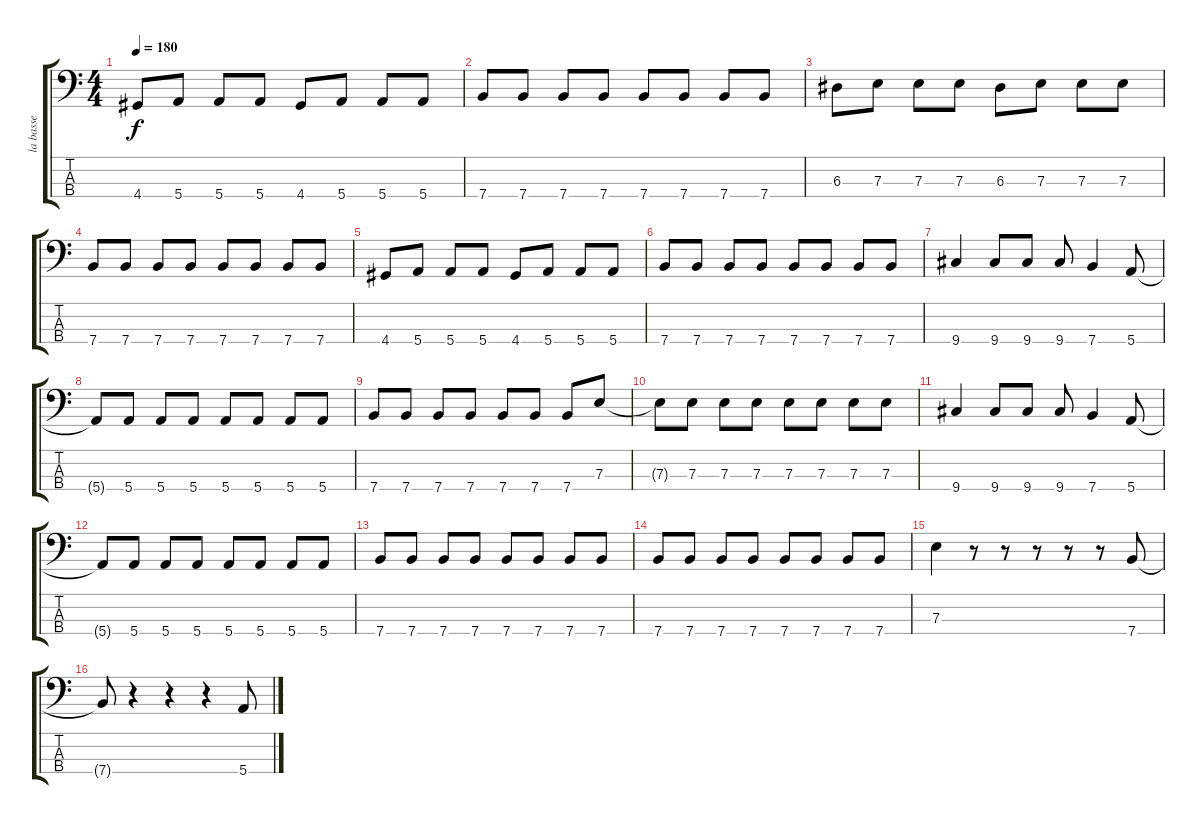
\track ("la basse" "la basse") {instrument electricbasspick}
\staff {score tabs}
\tuning (G2 D2 A1 E1) {hide}
\ts (4 4)
\tempo 180
\clef f4
\ks c
4.4.8{dy f} 5.4.8 5.4.8 5.4.8 4.4.8 5.4.8 5.4.8 5.4.8 |
7.4.8 7.4.8 7.4.8 7.4.8 7.4.8 7.4.8 7.4.8 7.4.8 |
6.3.8 7.3.8 7.3.8 7.3.8 6.3.8 7.3.8 7.3.8 7.3.8 |
7.4.8 7.4.8 7.4.8 7.4.8 7.4.8 7.4.8 7.4.8 7.4.8 |
4.4.8 5.4.8 5.4.8 5.4.8 4.4.8 5.4.8 5.4.8 5.4.8 |
7.4.8 7.4.8 7.4.8 7.4.8 7.4.8 7.4.8 7.4.8 7.4.8 |
9.4.4 9.4.8 9.4.8 9.4.8 7.4.4 5.4.8 |
5.4{t}.8 5.4.8 5.4.8 5.4.8 5.4.8 5.4.8 5.4.8 5.4.8 |
7.4.8 7.4.8 7.4.8 7.4.8 7.4.8 7.4.8 7.4.8 7.3.8 |
7.3{t}.8 7.3.8 7.3.8 7.3.8 7.3.8 7.3.8 7.3.8 7.3.8 |
9.4.4 9.4.8 9.4.8 9.4.8 7.4.4 5.4.8 |
5.4{t}.8 5.4.8 5.4.8 5.4.8 5.4.8 5.4.8 5.4.8 5.4.8 |
7.4.8 7.4.8 7.4.8 7.4.8 7.4.8 7.4.8 7.4.8 7.4.8 |
7.4.8 7.4.8 7.4.8 7.4.8 7.4.8 7.4.8 7.4.8 7.4.8 |
7.3.4 r.8 r.8 r.8 r.8 r.8 7.4.8 |
7.4{t}.8 r.4 r.4 r.4 5.4.8
